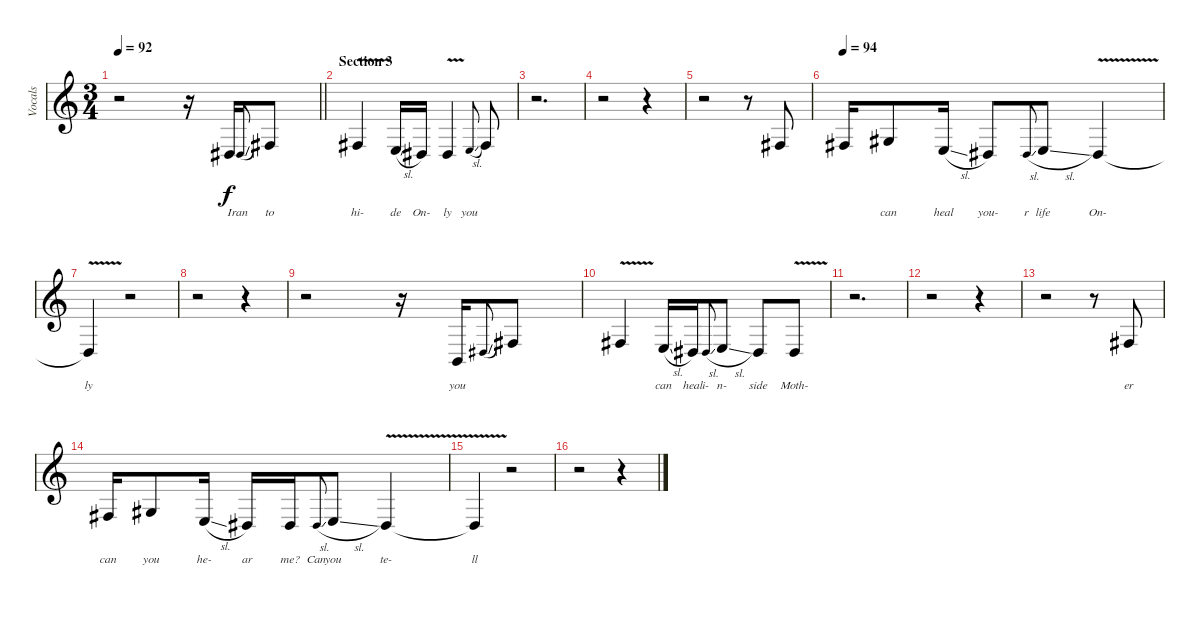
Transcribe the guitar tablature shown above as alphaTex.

\track ("Vocals" "Vocals") {instrument tenorsax}
\staff {score}
\tuning (E4 B3 G3 D3 A2 E2) {hide}
\ts (3 4)
\tempo 92
\clef g2
\barLineRight lightlight
\ks c
r.2{dy f} r.16 6.5.16{lyrics (0 "I") lyrics (1 "") lyrics (2 "") lyrics (3 "") lyrics (4 "")} 6.5{sl}.8{lyrics (0 "ran") lyrics (1 "") lyrics (2 "") lyrics (3 "") lyrics (4 "") gr onbeat} 9.5.8{lyrics (0 "to") lyrics (1 "") lyrics (2 "") lyrics (3 "") lyrics (4 "")} |
\section ("" "Section 3")
9.5{v}.4{lyrics (0 "hi-") lyrics (1 "") lyrics (2 "") lyrics (3 "") lyrics (4 "")} 7.5{sl}.16{lyrics (0 "de") lyrics (1 "") lyrics (2 "") lyrics (3 "") lyrics (4 "")} 6.5.16{lyrics (0 "On-") lyrics (1 "") lyrics (2 "") lyrics (3 "") lyrics (4 "")} 6.5{v}.4{lyrics (0 "ly") lyrics (1 "") lyrics (2 "") lyrics (3 "") lyrics (4 "")} 7.5{sl}.8{lyrics (0 "you") lyrics (1 "") lyrics (2 "") lyrics (3 "") lyrics (4 "") gr onbeat} 9.5.8{lyrics (0 "") lyrics (1 "") lyrics (2 "") lyrics (3 "") lyrics (4 "")} |
r.2{d} |
r.2 r.4 |
r.2 r.8 9.5.8{lyrics (0 "") lyrics (1 "") lyrics (2 "") lyrics (3 "") lyrics (4 "")} |
\tempo 94
9.5.16{lyrics (0 "") lyrics (1 "") lyrics (2 "") lyrics (3 "") lyrics (4 "")} 11.5.8{lyrics (0 "can") lyrics (1 "") lyrics (2 "") lyrics (3 "") lyrics (4 "")} 7.5{sl}.16{lyrics (0 "heal") lyrics (1 "") lyrics (2 "") lyrics (3 "") lyrics (4 "")} 6.5.8{lyrics (0 "you-") lyrics (1 "") lyrics (2 "") lyrics (3 "") lyrics (4 "")} 6.5{sl}.8{lyrics (0 "r") lyrics (1 "") lyrics (2 "") lyrics (3 "") lyrics (4 "") gr onbeat} 7.5{sl}.8{lyrics (0 "life") lyrics (1 "") lyrics (2 "") lyrics (3 "") lyrics (4 "")} 6.5{v}.4{lyrics (0 "On-") lyrics (1 "") lyrics (2 "") lyrics (3 "") lyrics (4 "")} |
6.5{t}.4{lyrics (0 "ly") lyrics (1 "") lyrics (2 "") lyrics (3 "") lyrics (4 "")} r.2 |
r.2 r.4 |
r.2 r.16 2.5.16{lyrics (0 "you") lyrics (1 "") lyrics (2 "") lyrics (3 "") lyrics (4 "")} 6.5{sl}.8{lyrics (0 "") lyrics (1 "") lyrics (2 "") lyrics (3 "") lyrics (4 "") gr onbeat} 9.5.8{lyrics (0 "") lyrics (1 "") lyrics (2 "") lyrics (3 "") lyrics (4 "")} |
9.5{v}.4{lyrics (0 "") lyrics (1 "") lyrics (2 "") lyrics (3 "") lyrics (4 "")} 7.5{sl}.16{lyrics (0 "can") lyrics (1 "") lyrics (2 "") lyrics (3 "") lyrics (4 "")} 6.5.16{lyrics (0 "heal") lyrics (1 "") lyrics (2 "") lyrics (3 "") lyrics (4 "")} 6.5{sl}.8{lyrics (0 "i-") lyrics (1 "") lyrics (2 "") lyrics (3 "") lyrics (4 "") gr onbeat} 7.5{sl}.8{lyrics (0 "n-") lyrics (1 "") lyrics (2 "") lyrics (3 "") lyrics (4 "")} 6.5.8{lyrics (0 "side") lyrics (1 "") lyrics (2 "") lyrics (3 "") lyrics (4 "")} 6.5{v}.8{lyrics (0 "Moth-") lyrics (1 "") lyrics (2 "") lyrics (3 "") lyrics (4 "")} |
r.2{d} |
r.2 r.4 |
r.2 r.8 9.5.8{lyrics (0 "er") lyrics (1 "") lyrics (2 "") lyrics (3 "") lyrics (4 "")} |
9.5.16{lyrics (0 "can") lyrics (1 "") lyrics (2 "") lyrics (3 "") lyrics (4 "")} 11.5.8{lyrics (0 "you") lyrics (1 "") lyrics (2 "") lyrics (3 "") lyrics (4 "")} 7.5{sl}.16{lyrics (0 "he-") lyrics (1 "") lyrics (2 "") lyrics (3 "") lyrics (4 "")} 6.5.16{lyrics (0 "ar") lyrics (1 "") lyrics (2 "") lyrics (3 "") lyrics (4 "")} 6.5.16{lyrics (0 "me?") lyrics (1 "") lyrics (2 "") lyrics (3 "") lyrics (4 "")} 6.5{sl}.8{lyrics (0 "Can") lyrics (1 "") lyrics (2 "") lyrics (3 "") lyrics (4 "") gr onbeat} 7.5{sl}.8{lyrics (0 "you") lyrics (1 "") lyrics (2 "") lyrics (3 "") lyrics (4 "")} 6.5{v}.4{lyrics (0 "te-") lyrics (1 "") lyrics (2 "") lyrics (3 "") lyrics (4 "")} |
6.5{t}.4{lyrics (0 "ll") lyrics (1 "") lyrics (2 "") lyrics (3 "") lyrics (4 "")} r.2 |
r.2 r.4
